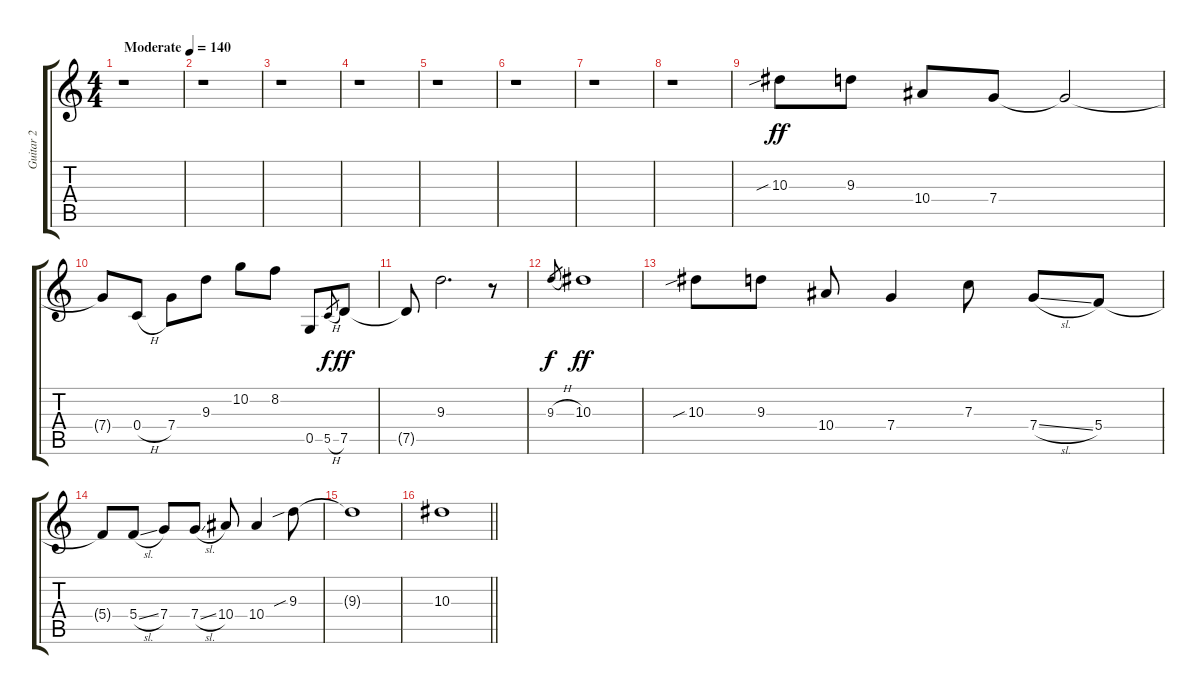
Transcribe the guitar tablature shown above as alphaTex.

\track ("Guitar 2" "Guitar 2") {instrument electricguitarclean}
\staff {score tabs}
\tuning (D4 A3 F3 C3 G2 C2) {hide}
\ts (4 4)
\tempo (140 "Moderate")
\clef g2
\ks c
r.1{dy ff instrument electricguitarclean} |
r.1 |
r.1 |
r.1 |
r.1 |
r.1 |
r.1 |
r.1 |
10.3{sib}.8 9.3.8 10.4.8 7.4.8 7.4{t}.2 |
7.4{t}.8 0.4{h}.8 7.4.8 9.3.8 10.2.8 8.2.8 0.5.8 5.5{h}.8{gr dy f} 7.5.8{dy ff} |
7.5{t}.8 9.3.2{d} r.8 |
9.3{h}.8{gr dy f} 10.3.1{dy ff} |
10.3{sib}.8 9.3.8 10.4.8 7.4.4 7.3.8 7.4{sl}.8 5.4.8 |
5.4{t}.8 5.4{sl}.8 7.4.8 7.4{sl}.8 10.4.8 10.4.4 9.3{sib}.8 |
9.3{t}.1 |
\barLineRight lightlight
10.3.1
